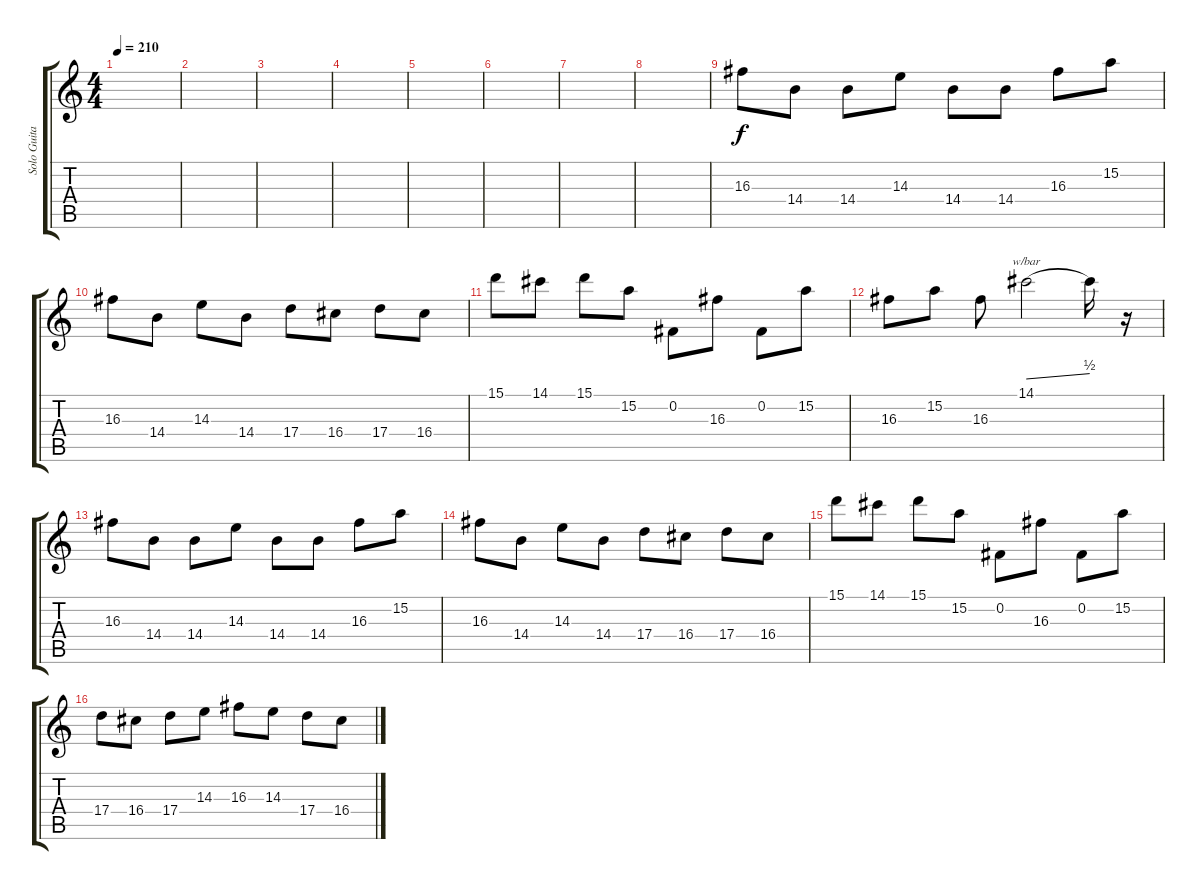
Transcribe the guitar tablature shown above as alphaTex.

\track ("Solo Guitar" "Solo Guita") {instrument overdrivenguitar}
\staff {score tabs}
\tuning (B3 Gb3 D3 A2 E2 B1) {hide}
\ts (4 4)
\tempo 210
\clef g2
\ks c
|
|
|
|
|
|
|
|
16.3.8 14.4.8 14.4.8 14.3.8 14.4.8 14.4.8 16.3.8 15.2.8 |
16.3.8 14.4.8 14.3.8 14.4.8 17.4.8 16.4.8 17.4.8 16.4.8 |
15.1.8 14.1.8 15.1.8 15.2.8 0.2.8 16.3.8 0.2.8 15.2.8 |
16.3.8 15.2.8 16.3.8 14.1.2{tbe (dive default 0 0 60 2)} 14.1{t}.16 r.16 |
16.3.8 14.4.8 14.4.8 14.3.8 14.4.8 14.4.8 16.3.8 15.2.8 |
16.3.8 14.4.8 14.3.8 14.4.8 17.4.8 16.4.8 17.4.8 16.4.8 |
15.1.8 14.1.8 15.1.8 15.2.8 0.2.8 16.3.8 0.2.8 15.2.8 |
17.4.8 16.4.8 17.4.8 14.3.8 16.3.8 14.3.8 17.4.8 16.4.8
